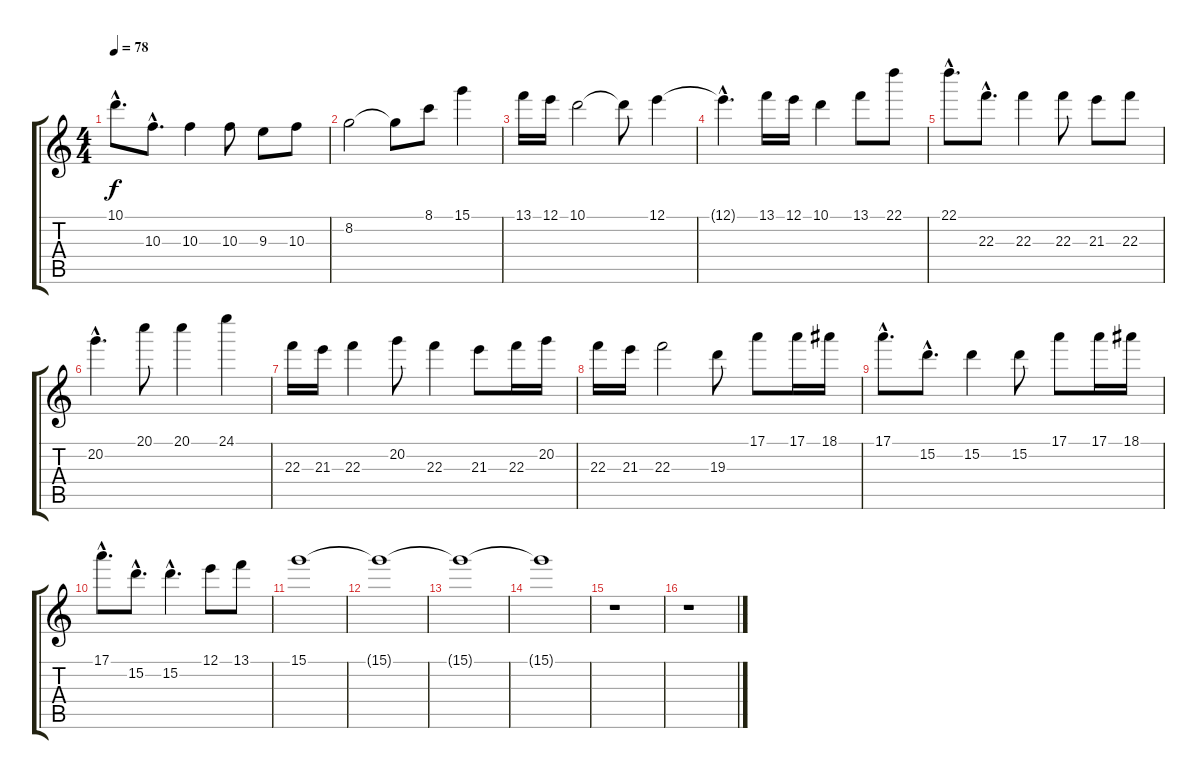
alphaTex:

\track "" {instrument distortionguitar}
\staff {score tabs}
\tuning (E4 B3 G3 D3 A2 E2) {hide}
\ts (4 4)
\tempo 78
\clef g2
\ks c
10.1{hac}.8{d dy f} 10.3{hac}.8{d} 10.3.4 10.3.8 9.3.8 10.3.8 |
8.2.2 8.2{t}.8 8.1.8 15.1.4 |
13.1.16 12.1.16 10.1.2 10.1{t}.8 12.1.4 |
12.1{hac t}.4{d} 13.1.16 12.1.16 10.1.4 13.1.8 22.1.8 |
22.1{hac}.8{d} 22.3{hac}.8{d} 22.3.4 22.3.8 21.3.8 22.3.8 |
20.2{hac}.4{d} 20.1.8 20.1.4 24.1.4 |
22.3.16 21.3.16 22.3.4 20.2.8 22.3.4 21.3.8 22.3.16 20.2.16 |
22.3.16 21.3.16 22.3.2 19.3.8 17.1.8 17.1.16 18.1.16 |
17.1{hac}.8{d} 15.2{hac}.8{d} 15.2.4 15.2.8 17.1.8 17.1.16 18.1.16 |
17.1{hac}.8{d} 15.2{hac}.8{d} 15.2{hac}.4{d} 12.1.8 13.1.8 |
15.1.1 |
15.1{t}.1 |
15.1{t}.1 |
15.1{t}.1 |
r.1 |
r.1
